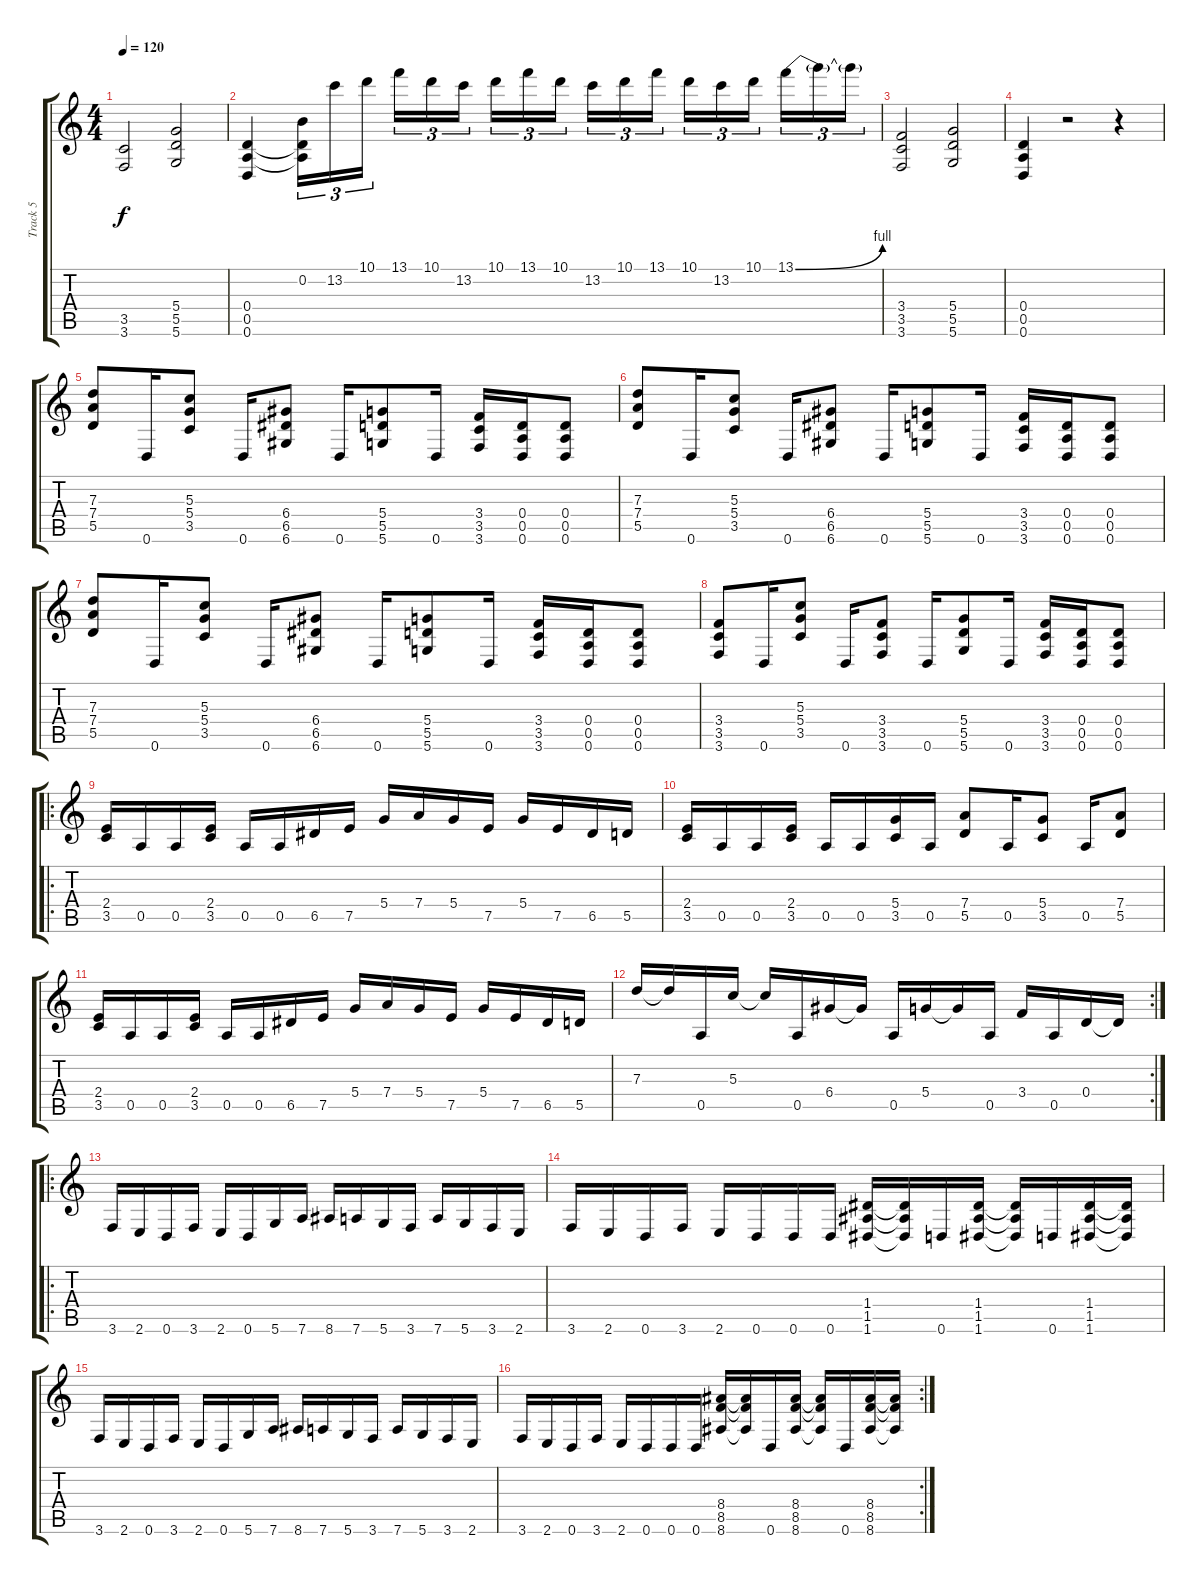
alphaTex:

\track ("Track 5" "Track 5") {instrument distortionguitar}
\staff {score tabs}
\tuning (E4 B3 G3 D3 A2 D2) {hide}
\ts (4 4)
\tempo 120
\clef g2
\ks c
(3.5 3.6).2{dy f} (5.4 5.5 5.6).2 |
(0.4 0.5 0.6).4 (0.2 0.4{t} 0.5{t}).16{tu (3 2)} 13.2.16{tu (3 2)} 10.1.16{tu (3 2) beam splitsecondary} 13.1.16{tu (3 2)} 10.1.16{tu (3 2)} 13.2.16{tu (3 2)} 10.1.16{tu (3 2)} 13.1.16{tu (3 2)} 10.1.16{tu (3 2) beam splitsecondary} 13.2.16{tu (3 2)} 10.1.16{tu (3 2)} 13.1.16{tu (3 2)} 10.1.16{tu (3 2)} 13.2.16{tu (3 2)} 10.1.16{tu (3 2) beam splitsecondary} 13.1{be (bend 0 0 60 4)}.16{tu (3 2)} 13.1{t}.16{tu (3 2)} 13.1{t}.16{tu (3 2)} |
(3.4 3.5 3.6).2 (5.4 5.5 5.6).2 |
(0.4 0.5 0.6).4 r.2 r.4 |
(7.3 7.4 5.5).8 0.6.16 (5.3 5.4 3.5).8 0.6.16 (6.4 6.5 6.6).8 0.6.16 (5.4 5.5 5.6).8 0.6.16 (3.4 3.5 3.6).16 (0.4 0.5 0.6).16 (0.4 0.5 0.6).8 |
(7.3 7.4 5.5).8 0.6.16 (5.3 5.4 3.5).8 0.6.16 (6.4 6.5 6.6).8 0.6.16 (5.4 5.5 5.6).8 0.6.16 (3.4 3.5 3.6).16 (0.4 0.5 0.6).16 (0.4 0.5 0.6).8 |
(7.3 7.4 5.5).8 0.6.16 (5.3 5.4 3.5).8 0.6.16 (6.4 6.5 6.6).8 0.6.16 (5.4 5.5 5.6).8 0.6.16 (3.4 3.5 3.6).16 (0.4 0.5 0.6).16 (0.4 0.5 0.6).8 |
(3.4 3.5 3.6).8 0.6.16 (5.3 5.4 3.5).8 0.6.16 (3.4 3.5 3.6).8 0.6.16 (5.4 5.5 5.6).8 0.6.16 (3.4 3.5 3.6).16 (0.4 0.5 0.6).16 (0.4 0.5 0.6).8 |
\ro
(2.4 3.5).16 0.5.16 0.5.16 (2.4 3.5).16 0.5.16 0.5.16 6.5.16 7.5.16 5.4.16 7.4.16 5.4.16 7.5.16 5.4.16 7.5.16 6.5.16 5.5.16 |
(2.4 3.5).16 0.5.16 0.5.16 (2.4 3.5).16 0.5.16 0.5.16 (5.4 3.5).16 0.5.16 (7.4 5.5).8 0.5.16 (5.4 3.5).8 0.5.16 (7.4 5.5).8 |
(2.4 3.5).16 0.5.16 0.5.16 (2.4 3.5).16 0.5.16 0.5.16 6.5.16 7.5.16 5.4.16 7.4.16 5.4.16 7.5.16 5.4.16 7.5.16 6.5.16 5.5.16 |
\rc 2
7.3.16 7.3{t}.16 0.5.16 5.3.16 5.3{t}.16 0.5.16 6.4.16 6.4{t}.16 0.5.16 5.4.16 5.4{t}.16 0.5.16 3.4.16 0.5.16 0.4.16 0.4{t}.16 |
\ro
3.6.16 2.6.16 0.6.16 3.6.16 2.6.16 0.6.16 5.6.16 7.6.16 8.6.16 7.6.16 5.6.16 3.6.16 7.6.16 5.6.16 3.6.16 2.6.16 |
3.6.16 2.6.16 0.6.16 3.6.16 2.6.16 0.6.16 0.6.16 0.6.16 (1.4 1.5 1.6).16 (1.4{t} 1.5{t} 1.6{t}).16 0.6.16 (1.4 1.5 1.6).16 (1.4{t} 1.5{t} 1.6{t}).16 0.6.16 (1.4 1.5 1.6).16 (1.4{t} 1.5{t} 1.6{t}).16 |
3.6.16 2.6.16 0.6.16 3.6.16 2.6.16 0.6.16 5.6.16 7.6.16 8.6.16 7.6.16 5.6.16 3.6.16 7.6.16 5.6.16 3.6.16 2.6.16 |
\rc 2
3.6.16 2.6.16 0.6.16 3.6.16 2.6.16 0.6.16 0.6.16 0.6.16 (8.4 8.5 8.6).16 (8.4{t} 8.5{t} 8.6{t}).16 0.6.16 (8.4 8.5 8.6).16 (8.4{t} 8.5{t} 8.6{t}).16 0.6.16 (8.4 8.5 8.6).16 (8.4{t} 8.5{t} 8.6{t}).16
